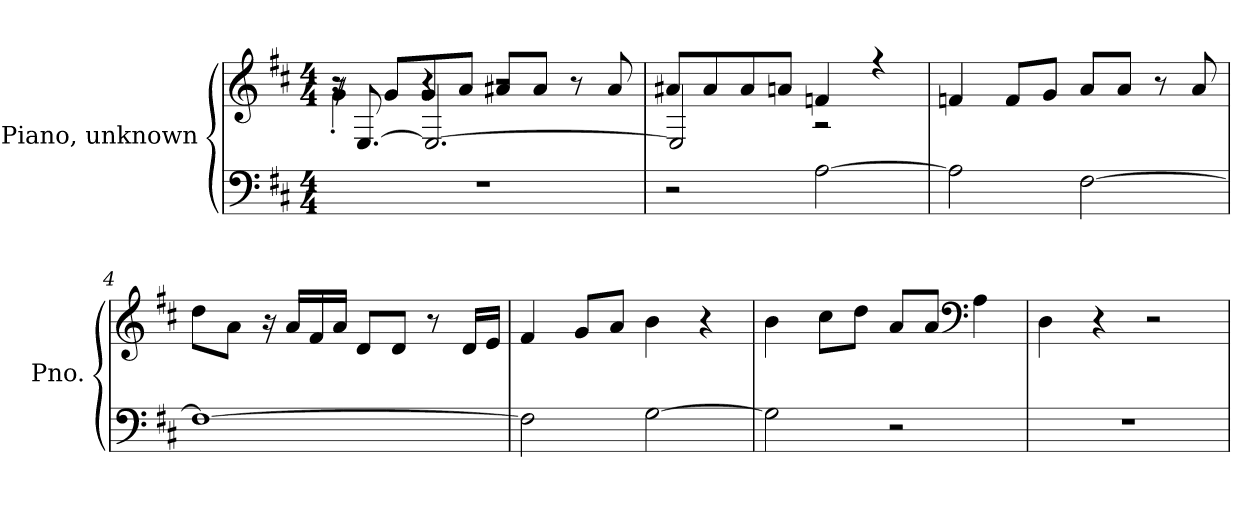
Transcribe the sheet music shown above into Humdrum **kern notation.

**kern	**kern
*part1	*part1
*staff2	*staff1
*I"Piano, unknown	*
*I'Pno.	*
*clefF4	*clefG2
*k[f#c#]	*k[f#c#]
*M4/4	*M4/4
*MM120	*MM120
=1	=1
*	*^
*	*	*^
1r	8r	4g'\	16r
.	.	.	[8.E/
.	8g/L	.	.
.	8g/	4r	2.E/_
.	8a/J	.	.
.	8a#X/L	2r	.
.	8a#/J	.	.
.	8r	.	.
.	8a#/	.	.
*	*	*v	*v
=2	=2	=2
2r	8a#X/L	2E/]
.	8a#/	.
.	8a#/	.
.	8an/J	.
[2A\	4fn/	2r
.	4r	.
*	*v	*v
=3	=3
2A\]	4fn/
.	8f/L
.	8g/J
[2F#\	8a/L
.	8a/J
.	8r
.	8a/
=4	=4
1F#_	8dd\L
.	8a\J
.	16r
.	16a/LL
.	16f#/
.	16a/JJ
.	8d/L
.	8d/J
.	8r
.	16d/LL
.	16e/JJ
!!LO:LB:g=z
=5	=5
2F#\]	4f#/
.	8g/L
.	8a/J
[2G\	4b\
.	4r
=6	=6
2G\]	4b\
.	8cc#\L
.	8dd\J
2r	8a/L
.	8a/J
*	*clefF4
.	4A\
=7	=7
1r	4D\
.	4r
.	2r
=	=
*-	*-
